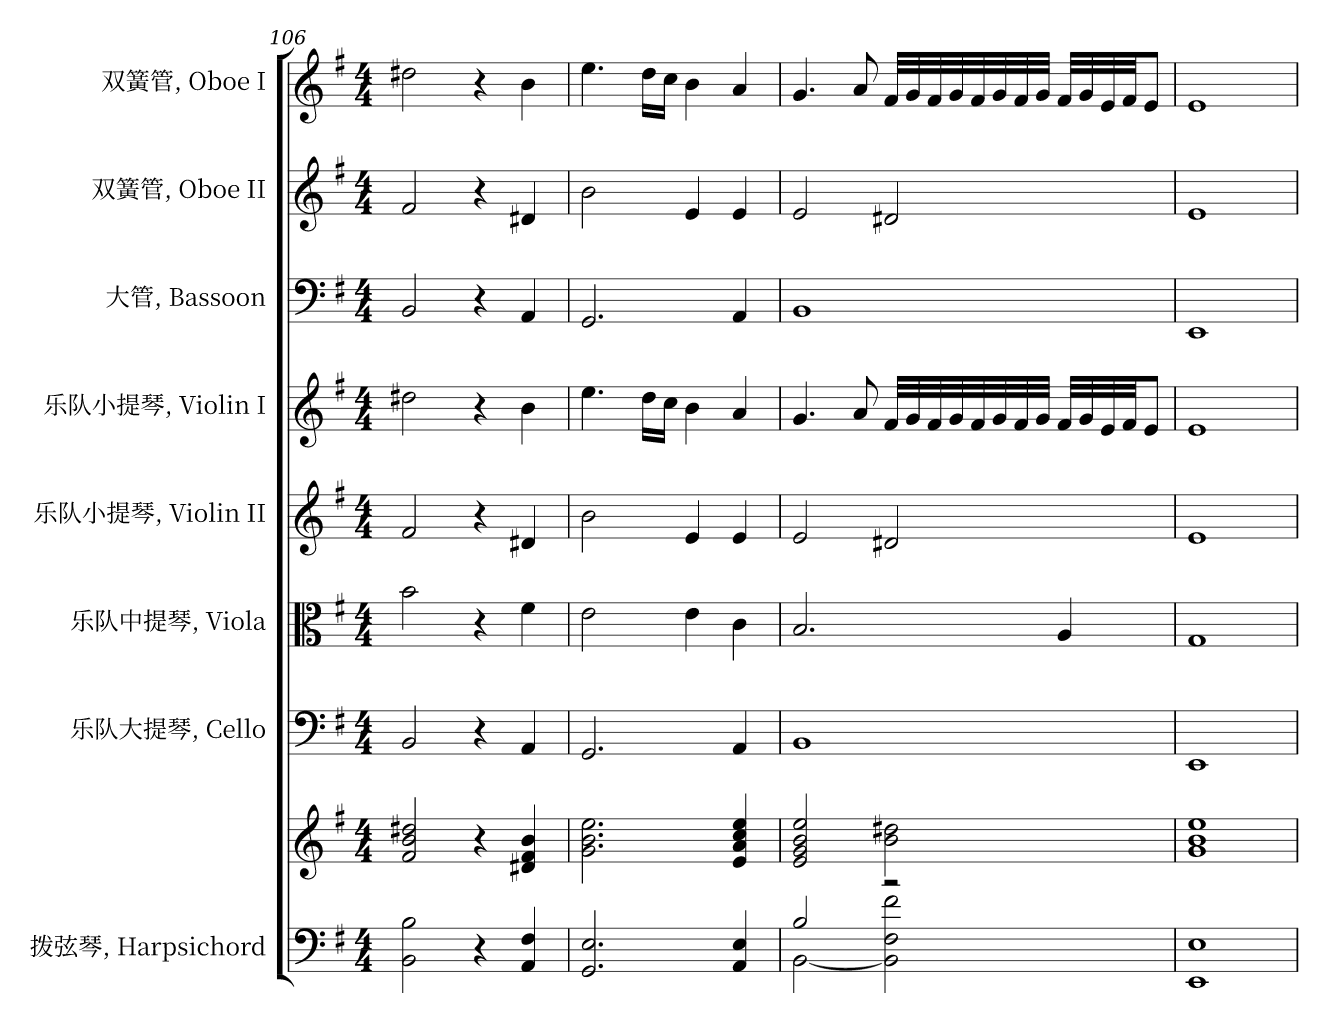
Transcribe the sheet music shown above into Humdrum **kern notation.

**kern	**kern	**kern	**kern	**kern	**kern	**kern	**kern	**kern
*part8	*part8	*part7	*part6	*part5	*part4	*part3	*part2	*part1
*staff9	*staff8	*staff7	*staff6	*staff5	*staff4	*staff3	*staff2	*staff1
*I"拨弦琴, Harpsichord	*	*I"乐队大提琴, Cello	*I"乐队中提琴, Viola	*I"乐队小提琴, Violin II	*I"乐队小提琴, Violin I	*I"大管, Bassoon	*I"双簧管, Oboe II	*I"双簧管, Oboe I
*I'Hch.	*	*	*	*	*	*I'Bsn.	*I'Ob.	*I'Ob.
*clefF4	*clefG2	*clefF4	*clefC3	*clefG2	*clefG2	*clefF4	*clefG2	*clefG2
*k[f#]	*k[f#]	*k[f#]	*k[f#]	*k[f#]	*k[f#]	*k[f#]	*k[f#]	*k[f#]
*M4/4	*M4/4	*M4/4	*M4/4	*M4/4	*M4/4	*M4/4	*M4/4	*M4/4
=106	=106	=106	=106	=106	=106	=106	=106	=106
2BB\ 2B\	2f#/ 2b/ 2dd#X/	2BB/	2b\	2f#/	2dd#X\	2BB/	2f#/	2dd#X\
4r	4r	4r	4r	4r	4r	4r	4r	4r
4AA/ 4F#/	4d#X/ 4f#/ 4b/	4AA/	4f#\	4d#X/	4b\	4AA/	4d#X/	4b\
=107	=107	=107	=107	=107	=107	=107	=107	=107
2.GG/ 2.E/	2.g\ 2.b\ 2.ee\	2.GG/	2e\	2b\	4.ee\	2.GG/	2b\	4.ee\
.	.	.	.	.	16dd\LL	.	.	16dd\LL
.	.	.	.	.	16cc\JJ	.	.	16cc\JJ
.	.	.	4e\	4e/	4b\	.	4e/	4b\
4AA/ 4E/	4e/ 4a/ 4cc/ 4ee/	4AA/	4c\	4e/	4a/	4AA/	4e/	4a/
!!LO:PB:g=z
=108	=108	=108	=108	=108	=108	=108	=108	=108
*^	*	*	*	*	*	*	*	*
2B/	[2BB\	2e/ 2g/ 2b/ 2ee/	1BB	2.B/	2e/	4.g/	1BB	2e/	4.g/
.	.	.	.	.	.	8a/	.	.	8a/
2r	2BB\] 2F#\ 2f#\	2b\ 2dd#X\	.	.	2d#X/	32f#/LLL	.	2d#X/	32f#/LLL
.	.	.	.	.	.	32g/	.	.	32g/
.	.	.	.	.	.	32f#/	.	.	32f#/
.	.	.	.	.	.	32g/	.	.	32g/
.	.	.	.	.	.	32f#/	.	.	32f#/
.	.	.	.	.	.	32g/	.	.	32g/
.	.	.	.	.	.	32f#/	.	.	32f#/
.	.	.	.	.	.	32g/JJJ	.	.	32g/JJJ
.	.	.	.	4A/	.	32f#/LLL	.	.	32f#/LLL
.	.	.	.	.	.	32g/	.	.	32g/
.	.	.	.	.	.	32e/	.	.	32e/
.	.	.	.	.	.	32f#/JJ	.	.	32f#/JJ
.	.	.	.	.	.	8e/J	.	.	8e/J
*v	*v	*	*	*	*	*	*	*	*
=109	=109	=109	=109	=109	=109	=109	=109	=109
1EE 1E	1g 1b 1ee	1EE	1G	1e	1e	1EE	1e	1e
=	=	=	=	=	=	=	=	=
*-	*-	*-	*-	*-	*-	*-	*-	*-
